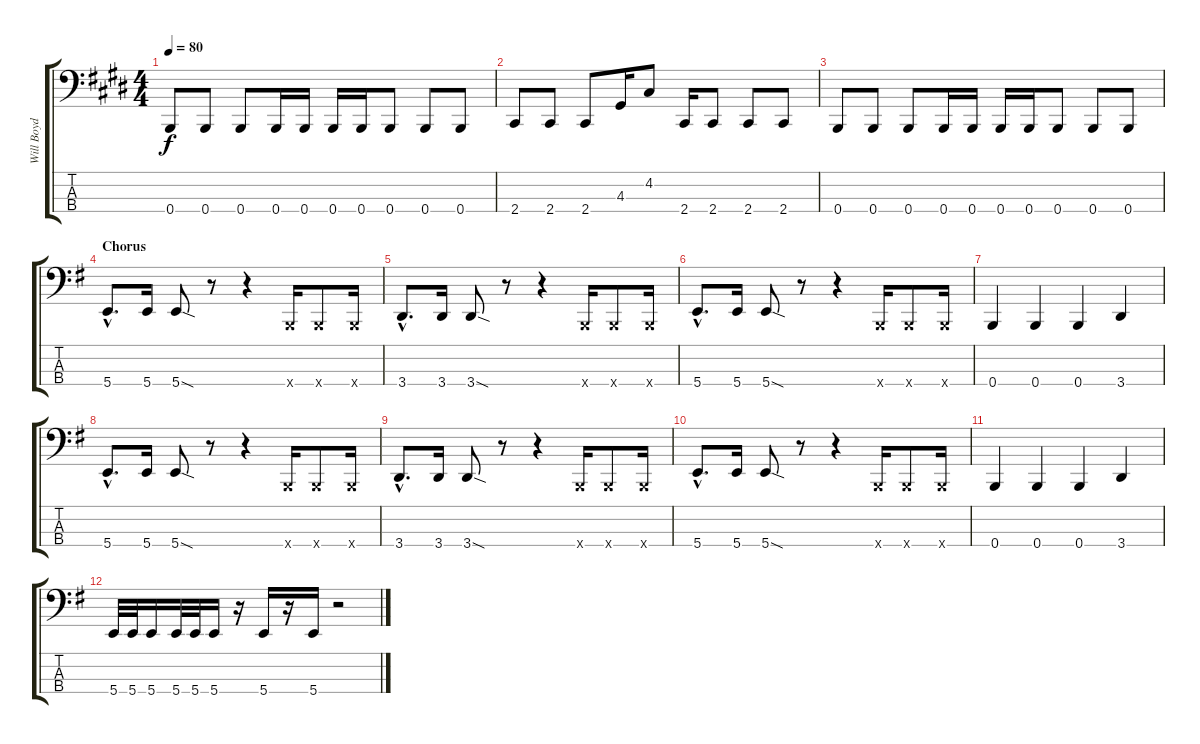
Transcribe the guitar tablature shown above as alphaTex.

\track ("Will Boyd" "Will Boyd") {instrument electricbasspick}
\staff {score tabs}
\tuning (D2 A1 E1 B0) {hide}
\ts (4 4)
\tempo 80
\clef f4
\ks e
0.4.8{dy f} 0.4.8 0.4.8 0.4.16 0.4.16 0.4.16 0.4.16 0.4.8 0.4.8 0.4.8 |
2.4.8 2.4.8 2.4.8 4.3.16 4.2.8 2.4.16 2.4.8 2.4.8 2.4.8 |
0.4.8 0.4.8 0.4.8 0.4.16 0.4.16 0.4.16 0.4.16 0.4.8 0.4.8 0.4.8 |
\section ("" "Chorus")
\ks g
5.4{hac}.8{d} 5.4.16 5.4{sod}.8 r.8 r.4 0.4{x}.16 0.4{x}.8 0.4{x}.16 |
3.4{hac}.8{d} 3.4.16 3.4{sod}.8 r.8 r.4 0.4{x}.16 0.4{x}.8 0.4{x}.16 |
5.4{hac}.8{d} 5.4.16 5.4{sod}.8 r.8 r.4 0.4{x}.16 0.4{x}.8 0.4{x}.16 |
0.4.4 0.4.4 0.4.4 3.4.4 |
5.4{hac}.8{d} 5.4.16 5.4{sod}.8 r.8 r.4 0.4{x}.16 0.4{x}.8 0.4{x}.16 |
3.4{hac}.8{d} 3.4.16 3.4{sod}.8 r.8 r.4 0.4{x}.16 0.4{x}.8 0.4{x}.16 |
5.4{hac}.8{d} 5.4.16 5.4{sod}.8 r.8 r.4 0.4{x}.16 0.4{x}.8 0.4{x}.16 |
0.4.4 0.4.4 0.4.4 3.4.4 |
5.4.32 5.4.32 5.4.16 5.4.32 5.4.32 5.4.16 r.16 5.4.16 r.16 5.4.16 r.2
